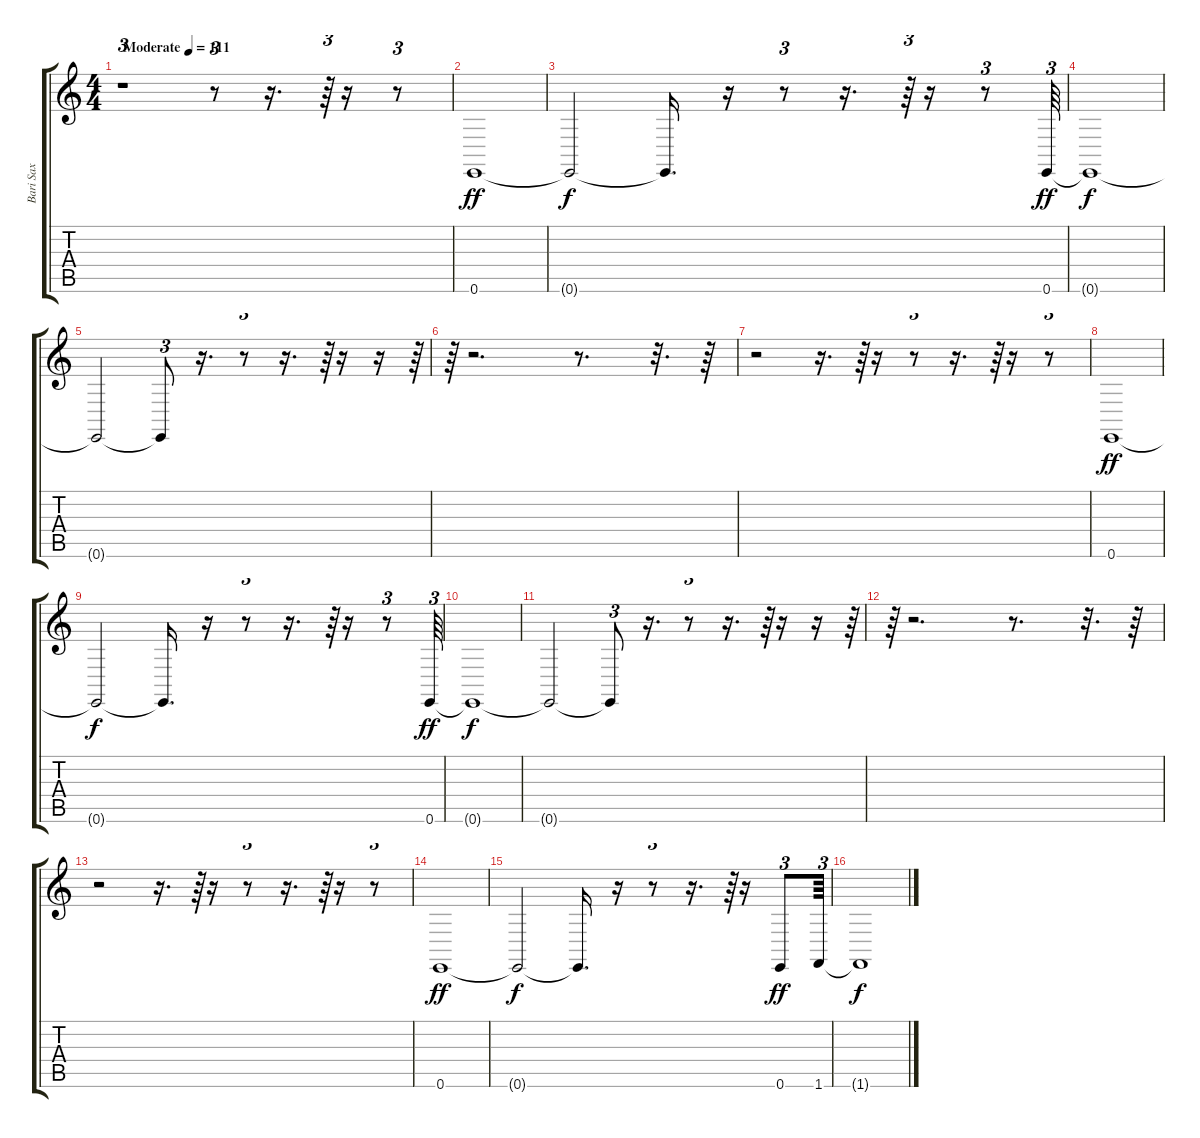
\track ("Bari Sax" "Bari Sax") {instrument baritonesax}
\staff {score tabs}
\tuning (E4 B3 G3 D3 A2 E2) {hide}
\ts (4 4)
\tempo (111 "Moderate")
\clef g2
\ks c
r.1{tu (3 2) dy ff instrument baritonesax} r.8{tu (3 2)} r.16{d} r.64{tu (3 2)} r.16 r.8{tu (3 2)} |
0.6.1 |
0.6{t}.2{dy f} 0.6{t}.16{d} r.16 r.8{tu (3 2)} r.16{d} r.64{tu (3 2)} r.16 r.8{tu (3 2)} 0.6.64{tu (3 2) dy ff} |
0.6{t}.1{dy f} |
0.6{t}.2 0.6{t}.8{tu (3 2)} r.16{d} r.8{tu (3 2)} r.16{d} r.64{tu (3 2)} r.16 r.16 r.64{tu (3 2)} |
r.64{tu (3 2)} r.2{d} r.8{d} r.32{d} r.64 |
r.2 r.16{d} r.64{tu (3 2)} r.16 r.8{tu (3 2)} r.16{d} r.64{tu (3 2)} r.16 r.8{tu (3 2)} |
0.6.1{dy ff} |
0.6{t}.2{dy f} 0.6{t}.16{d} r.16 r.8{tu (3 2)} r.16{d} r.64{tu (3 2)} r.16 r.8{tu (3 2)} 0.6.64{tu (3 2) dy ff} |
0.6{t}.1{dy f} |
0.6{t}.2 0.6{t}.8{tu (3 2)} r.16{d} r.8{tu (3 2)} r.16{d} r.64{tu (3 2)} r.16 r.16 r.64{tu (3 2)} |
r.64{tu (3 2)} r.2{d} r.8{d} r.32{d} r.64 |
r.2 r.16{d} r.64{tu (3 2)} r.16 r.8{tu (3 2)} r.16{d} r.64{tu (3 2)} r.16 r.8{tu (3 2)} |
0.6.1{dy ff} |
0.6{t}.2{dy f} 0.6{t}.16{d} r.16 r.8{tu (3 2)} r.16{d} r.64{tu (3 2)} r.16 0.6.8{tu (3 2) dy ff} 1.6.64{tu (3 2)} |
1.6{t}.1{dy f}
